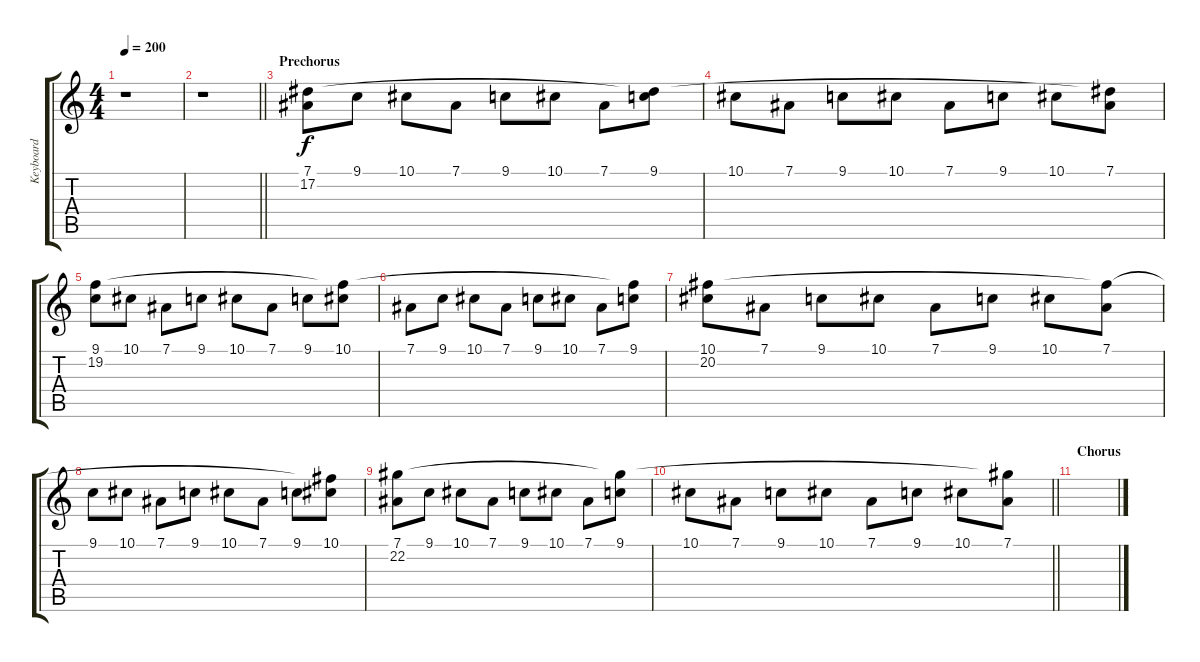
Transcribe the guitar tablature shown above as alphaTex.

\track ("Keyboard" "Keyboard") {instrument stringensemble1}
\staff {score tabs}
\tuning (Eb4 Bb3 Gb3 Db3 Ab2 Eb2) {hide}
\ts (4 4)
\tempo 200
\clef g2
\ks c
r.1{dy f} |
\barLineRight lightlight
r.1 |
\section ("" "Prechorus")
(7.1 17.2).8 9.1.8 10.1.8 7.1.8 9.1.8 10.1.8 7.1.8 (9.1 17.2{t}).8 |
10.1.8 7.1.8 9.1.8 10.1.8 7.1.8 9.1.8 10.1.8 (7.1 17.2{t}).8 |
(9.1 19.2).8 10.1.8 7.1.8 9.1.8 10.1.8 7.1.8 9.1.8 (10.1 19.2{t}).8 |
7.1.8 9.1.8 10.1.8 7.1.8 9.1.8 10.1.8 7.1.8 (9.1 19.2{t}).8 |
(10.1 20.2).8 7.1.8 9.1.8 10.1.8 7.1.8 9.1.8 10.1.8 (7.1 20.2{t}).8 |
9.1.8 10.1.8 7.1.8 9.1.8 10.1.8 7.1.8 9.1.8 (10.1 20.2{t}).8 |
(7.1 22.2).8 9.1.8 10.1.8 7.1.8 9.1.8 10.1.8 7.1.8 (9.1 22.2{t}).8 |
\barLineRight lightlight
10.1.8 7.1.8 9.1.8 10.1.8 7.1.8 9.1.8 10.1.8 (7.1 22.2{t}).8 |
\section ("" "Chorus")
